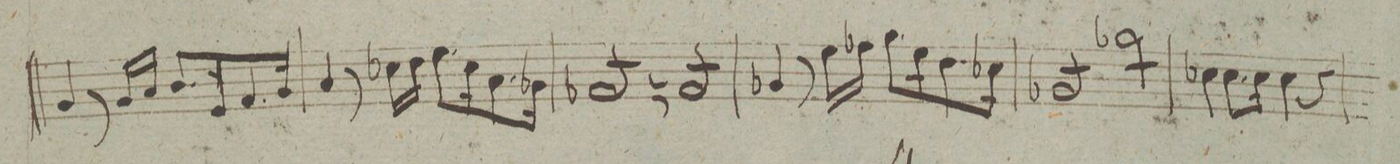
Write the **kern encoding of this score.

**kern	**dynam
*I"Fagotti	*
*clefF4	*
*k[]	*
*met(c|)	*
*M2/2	*
4BB/	.
8r	.
16BB/LL	.
16C/JJ	.
8.D/L	.
16GG/K	.
8.AA/	.
16BB/Jk	.
=56	=56
4C/	.
8r	.
16E-X\LL	.
16F\JJ	.
8.G\L	.
16E-\K	.
8.C\	.
16BB-X\Jk	.
=57	=57
8AA-X/L	.
8AA-/	.
8AA-/	.
8AA-/J	.
8AAn/L	.
8AA/	.
8AA/	.
8AA/J	.
=58	=58
4BB-/	.
8r	.
16G\LL	.
16A-X\JJ	.
8.B\L	.
16G\K	.
8.F\	.
16E-X\Jk	.
=59	=59
8BB-X/L	.
8BB-/	.
8BB-/	.
8BB-/J	.
8B-X\L	.
8B-\	.
8B-\	.
8B-\J	.
*Xtremolo	*
=60	=60
4E-X\	.
8.E-\L	.
16E-\Jk	.
4E-\	.
4r	.
=61	=61
*-	*-
